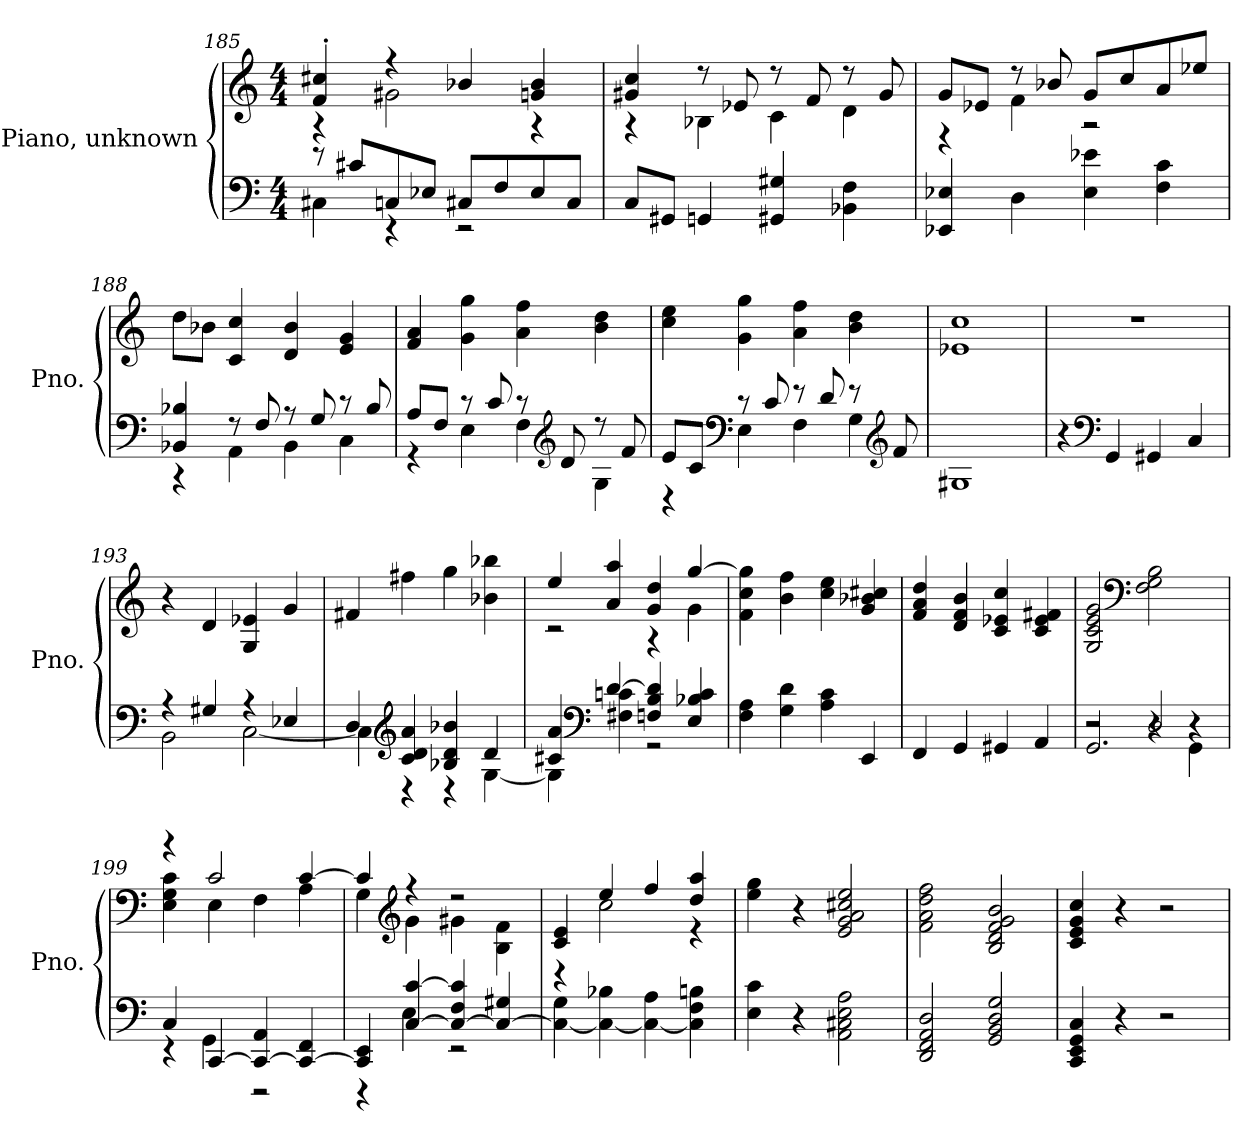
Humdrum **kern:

**kern	**kern
*part1	*part1
*staff2	*staff1
*I"Piano, unknown	*
*I'Pno.	*
*clefF4	*clefG2
*k[]	*k[]
*M4/4	*M4/4
=185	=185
*^	*^
8r	4C#X\	4f/' 4cc#X/'	4r
8c#X/L	.	.	.
8Cn/	4r	4r	2g#X\
8E-X/J	.	.	.
8C#X/L	2r	4b-X/	.
8F/	.	.	.
8E-/	.	4gn/ 4b-/	4r
8C#/J	.	.	.
*v	*v	*	*
!!LO:LB:g=z	!!
=186	=186	=186
8C/L	4g#X/ 4cc/	4r
8GG#X/J	.	.
4GGn/	8r	4B-X\
.	8e-X/	.
4GG#X/ 4G#X/	8r	4c\
.	8f/	.
4BB-X\ 4F\	8r	4d\
.	8g#/	.
=187	=187	=187
4EE-X/ 4E-X/	8g/L	4r
.	8e-X/J	.
4D\	8r	4f\
.	8b-X/	.
4E-\ 4e-X\	8g/L	2r
.	8cc/	.
4F\ 4c\	8a/	.
.	8ee-X/J	.
*	*v	*v
=188	=188
*^	*
4BB-X/ 4B-X/	4r	8dd\L
.	.	8b-X\J
8r	4AA\	4c/ 4cc/
8F/	.	.
8r	4BB-\	4d/ 4b-/
8G/	.	.
8r	4C\	4e/ 4g/
8B-/	.	.
!!LO:LB:g=z
=189	=189	=189
8A/L	4r	4f/ 4a/
8F/J	.	.
8r	4E\	4g\ 4gg\
8c/	.	.
8r	4F\	4a\ 4ff\
*clefG2	*	*
8d/	.	.
8r	4G\	4b\ 4dd\
8f/	.	.
=190	=190	=190
8e/L	4r	4cc\ 4ee\
8c/J	.	.
*clefF4	*	*
8r	4E\	4g\ 4gg\
8c/	.	.
8r	4F\	4a\ 4ff\
8d/	.	.
8r	4G\	4b\ 4dd\
*clefG2	*	*
8f/	.	.
*v	*v	*
=191	=191
1G#X	1e-X 1cc
=192	=192
4r	1r
*clefF4	*
4GG/	.
4GG#X/	.
4C/	.
=193	=193
*^	*
4r	2BB\	4r
4G#X/	.	4d/
4r	[2C\	4G/ 4e-X/
4E-X/	.	4g/
!!LO:LB:g=z
=194	=194	=194
4D/	4C\]	4f#X/
*clefG2	*	*
4c/ 4d/ 4a/	4r	4ff#X\
4B-X/ 4d/ 4b-X/	4r	4gg\
4d/	[4G\	4b-X\ 4bb-X\
=195	=195	=195
*	*	*^
4c#X/ 4a/	4G\]	4ee/	2r
*clefF4	*	*	*
[4d/	4F#X\ 4cn\	4a/ 4aa/	.
4Fn/ 4B/ 4d/]	2r	4g/ 4dd/	4r
4E/ 4B-X/ 4c/	.	[4gg/	4g\
*v	*v	*	*
*	*v	*v
=196	=196
4F\ 4A\	4f\ 4cc\ 4gg\]
4G\ 4d\	4b\ 4ff\
4A\ 4c\	4cc\ 4ee\
4EE/	4g/ 4b-X/ 4cc#X/
=197	=197
4FF/	4f/ 4a/ 4dd/
4GG/	4d/ 4f/ 4b/
4GG#X/	4c/ 4e-X/ 4cc/
4AA/	4c/ 4e-/ 4f#X/
=198	=198
*^	*
*	*^	*
2r	2r	2.GG/	2G/ 2c/ 2e/ 2g/
*	*	*	*clefF4
2D/	4r	.	2F\ 2G\ 2B\
.	4GG\	4r	.
*	*v	*v	*
!!LO:LB:g=z
=199	=199	=199
*	*	*^
4C/	4r	4r	4E\ 4G\ 4c\
[4CC/	4GG\	2c/	4E\
4CC/_ 4AA/	2r	.	4F\
4CC/_ 4FF/	.	[4c/	4A\
=200	=200	=200	=200
4CC/] 4EE/	4r	4c/]	4G\
*	*	*clefG2	*
[4C/ [4c/	4E\	4r	4g\
4C/_ 4F/ 4c/]	2r	2r	4g#X\
4C/_ 4G#X/	.	.	4B\ 4f\
*v	*v	*	*
=201	=201	=201
4C\_ 4G\	4c/ 4e/	4r
4C\_ 4B-X\	4ee/	2cc\
4C\_ 4A\	4ff/	.
4C\] 4F\ 4Bn\	4dd/ 4aa/	4r
*	*v	*v
=202	=202
4E\ 4c\	4ee\ 4gg\
4r	4r
2AA\ 2C#X\ 2E\ 2A\	2e/ 2g/ 2a/ 2cc#X/ 2ee/
=203	=203
2DD/ 2FF/ 2AA/ 2D/	2f\ 2a\ 2dd\ 2ff\
2GG/ 2BB/ 2D/ 2G/	2B/ 2d/ 2f/ 2g/ 2b/
=204	=204
4CC/ 4EE/ 4GG/ 4C/	4c/ 4e/ 4g/ 4cc/
4r	4r
2r	2r
=	=
*-	*-
